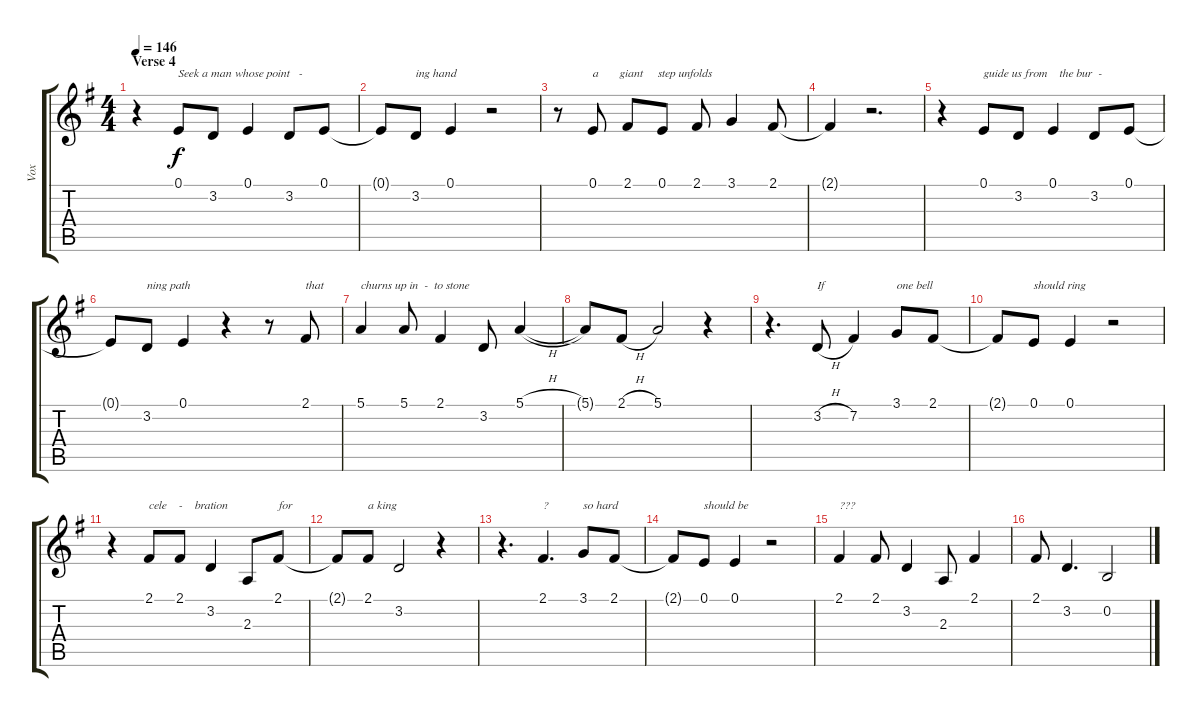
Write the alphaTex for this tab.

\track ("Vox" "Vox") {instrument violin}
\staff {score tabs}
\tuning (E4 B3 G3 D3 A2 E2) {hide}
\ts (4 4)
\section ("" "Verse 4")
\tempo 146
\clef g2
\ks g
r.4{dy f} 0.1.8{txt "Seek a man whose point   -"} 3.2.8 0.1.4 3.2.8 0.1.8 |
0.1{t}.8 3.2.8{txt "ing hand"} 0.1.4 r.2 |
r.8 0.1.8{txt "a       giant     step unfolds"} 2.1.8 0.1.8 2.1.8 3.1.4 2.1.8 |
2.1{t}.4 r.2{d} |
r.4 0.1.8{txt "guide us from    the bur  -"} 3.2.8 0.1.4 3.2.8 0.1.8 |
0.1{t}.8 3.2.8{txt "ning path"} 0.1.4 r.4 r.8 2.1.8{txt "that"} |
5.1.4{txt "churns up in  -  to stone"} 5.1.8 2.1.4 3.2.8 5.1{h}.4 |
5.1{t}.8 2.1{h}.8 5.1.2 r.4 |
r.4{d} 3.2{h}.8{txt "If"} 7.2.4 3.1.8{txt "one bell"} 2.1.8 |
2.1{t}.8 0.1.8{txt "should ring"} 0.1.4 r.2 |
r.4 2.1.8{txt "cele    -    bration"} 2.1.8 3.2.4 2.3.8 2.1.8{txt "for"} |
2.1{t}.8 2.1.8{txt "a king"} 3.2.2 r.4 |
r.4{d} 2.1.4{d txt "?"} 3.1.8{txt "so hard"} 2.1.8 |
2.1{t}.8 0.1.8{txt "should be"} 0.1.4 r.2 |
2.1.4{txt "???"} 2.1.8 3.2.4 2.3.8 2.1.4 |
2.1.8 3.2.4{d} 0.2.2
